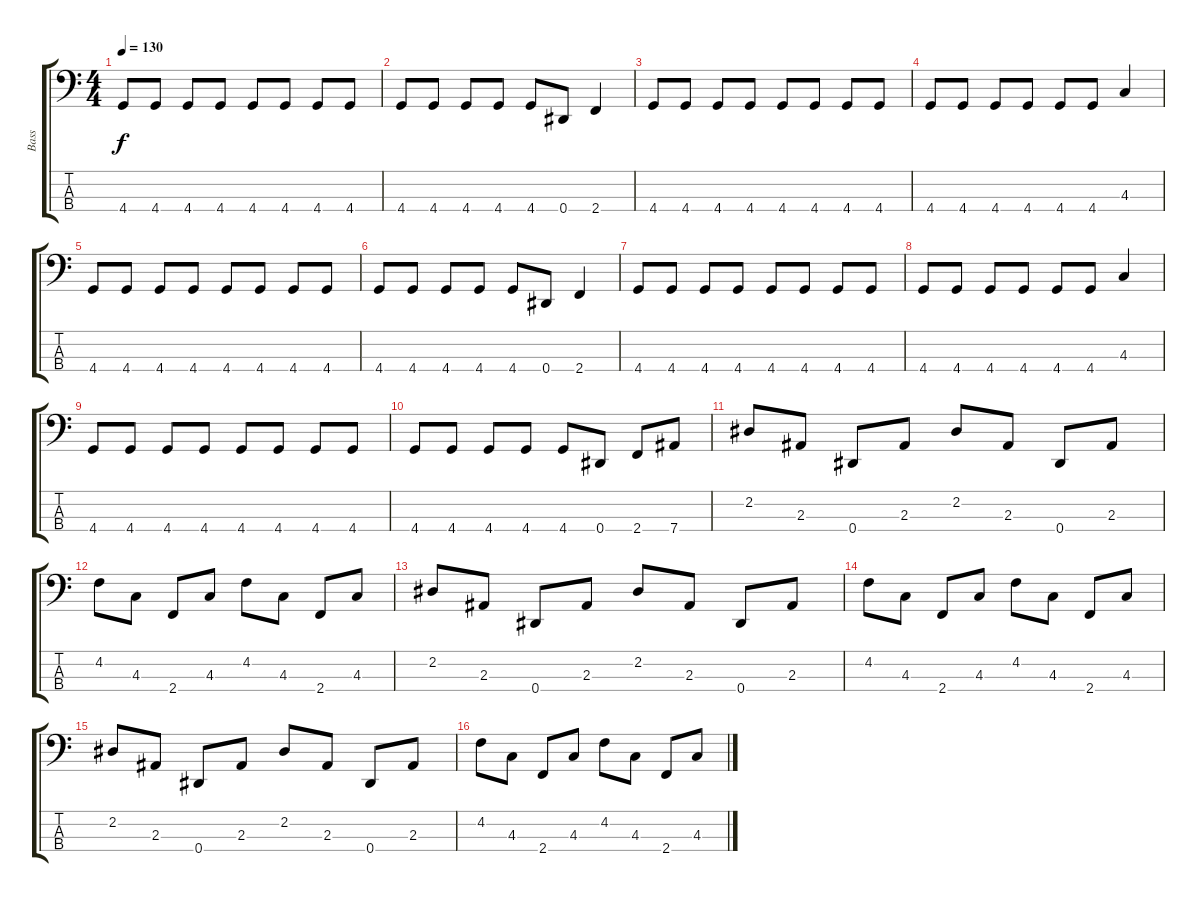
\track ("Bass" "Bass") {instrument electricbasspick}
\staff {score tabs}
\tuning (Gb2 Db2 Ab1 Eb1) {hide}
\ts (4 4)
\tempo 130
\clef f4
\ks c
4.4.8{dy f} 4.4.8 4.4.8 4.4.8 4.4.8 4.4.8 4.4.8 4.4.8 |
4.4.8 4.4.8 4.4.8 4.4.8 4.4.8 0.4.8 2.4.4 |
4.4.8 4.4.8 4.4.8 4.4.8 4.4.8 4.4.8 4.4.8 4.4.8 |
4.4.8 4.4.8 4.4.8 4.4.8 4.4.8 4.4.8 4.3.4 |
4.4.8 4.4.8 4.4.8 4.4.8 4.4.8 4.4.8 4.4.8 4.4.8 |
4.4.8 4.4.8 4.4.8 4.4.8 4.4.8 0.4.8 2.4.4 |
4.4.8 4.4.8 4.4.8 4.4.8 4.4.8 4.4.8 4.4.8 4.4.8 |
4.4.8 4.4.8 4.4.8 4.4.8 4.4.8 4.4.8 4.3.4 |
4.4.8 4.4.8 4.4.8 4.4.8 4.4.8 4.4.8 4.4.8 4.4.8 |
4.4.8 4.4.8 4.4.8 4.4.8 4.4.8 0.4.8 2.4.8 7.4.8 |
2.2.8 2.3.8 0.4.8 2.3.8 2.2.8 2.3.8 0.4.8 2.3.8 |
4.2.8 4.3.8 2.4.8 4.3.8 4.2.8 4.3.8 2.4.8 4.3.8 |
2.2.8 2.3.8 0.4.8 2.3.8 2.2.8 2.3.8 0.4.8 2.3.8 |
4.2.8 4.3.8 2.4.8 4.3.8 4.2.8 4.3.8 2.4.8 4.3.8 |
2.2.8 2.3.8 0.4.8 2.3.8 2.2.8 2.3.8 0.4.8 2.3.8 |
4.2.8 4.3.8 2.4.8 4.3.8 4.2.8 4.3.8 2.4.8 4.3.8
